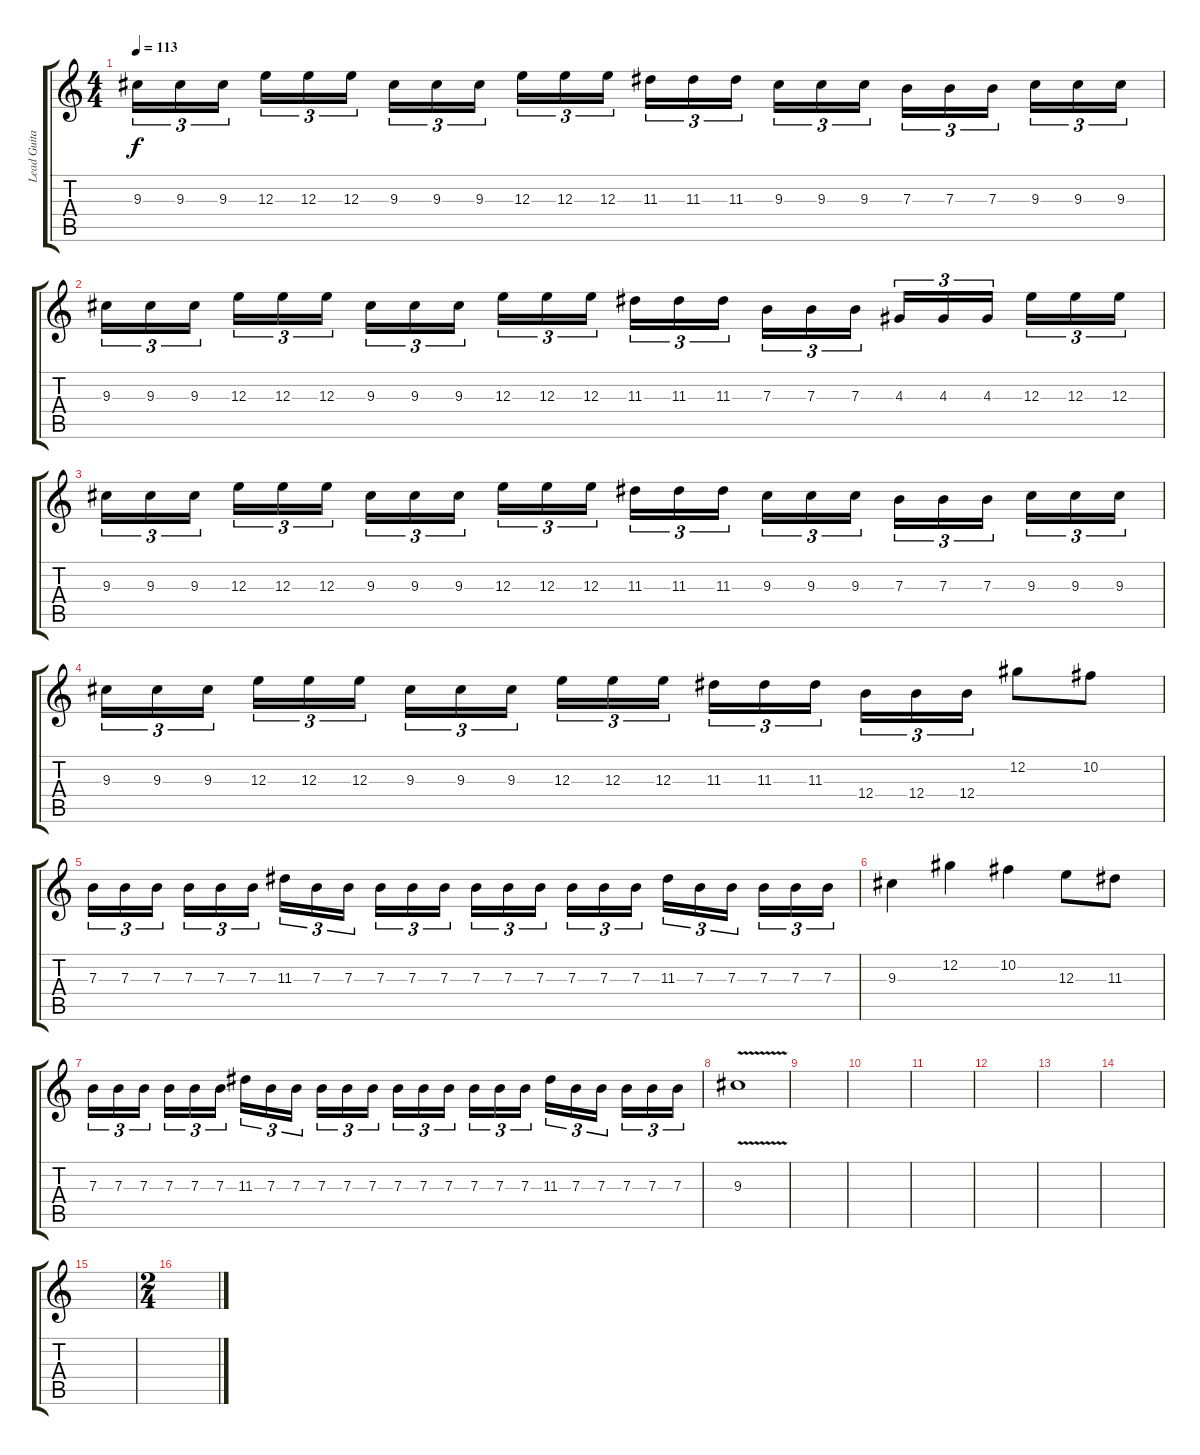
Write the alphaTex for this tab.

\track ("Lead Guitar" "Lead Guita") {instrument overdrivenguitar}
\staff {score tabs}
\tuning (Db4 Ab3 E3 B2 Gb2 Db2) {hide}
\ts (4 4)
\tempo 113
\clef g2
\ks c
9.3.16{tu (3 2) dy f} 9.3.16{tu (3 2)} 9.3.16{tu (3 2) beam splitsecondary} 12.3.16{tu (3 2)} 12.3.16{tu (3 2)} 12.3.16{tu (3 2)} 9.3.16{tu (3 2)} 9.3.16{tu (3 2)} 9.3.16{tu (3 2) beam splitsecondary} 12.3.16{tu (3 2)} 12.3.16{tu (3 2)} 12.3.16{tu (3 2)} 11.3.16{tu (3 2)} 11.3.16{tu (3 2)} 11.3.16{tu (3 2) beam splitsecondary} 9.3.16{tu (3 2)} 9.3.16{tu (3 2)} 9.3.16{tu (3 2)} 7.3.16{tu (3 2)} 7.3.16{tu (3 2)} 7.3.16{tu (3 2) beam splitsecondary} 9.3.16{tu (3 2)} 9.3.16{tu (3 2)} 9.3.16{tu (3 2)} |
9.3.16{tu (3 2)} 9.3.16{tu (3 2)} 9.3.16{tu (3 2) beam splitsecondary} 12.3.16{tu (3 2)} 12.3.16{tu (3 2)} 12.3.16{tu (3 2)} 9.3.16{tu (3 2)} 9.3.16{tu (3 2)} 9.3.16{tu (3 2) beam splitsecondary} 12.3.16{tu (3 2)} 12.3.16{tu (3 2)} 12.3.16{tu (3 2)} 11.3.16{tu (3 2)} 11.3.16{tu (3 2)} 11.3.16{tu (3 2) beam splitsecondary} 7.3.16{tu (3 2)} 7.3.16{tu (3 2)} 7.3.16{tu (3 2)} 4.3.16{tu (3 2)} 4.3.16{tu (3 2)} 4.3.16{tu (3 2) beam splitsecondary} 12.3.16{tu (3 2)} 12.3.16{tu (3 2)} 12.3.16{tu (3 2)} |
9.3.16{tu (3 2)} 9.3.16{tu (3 2)} 9.3.16{tu (3 2) beam splitsecondary} 12.3.16{tu (3 2)} 12.3.16{tu (3 2)} 12.3.16{tu (3 2)} 9.3.16{tu (3 2)} 9.3.16{tu (3 2)} 9.3.16{tu (3 2) beam splitsecondary} 12.3.16{tu (3 2)} 12.3.16{tu (3 2)} 12.3.16{tu (3 2)} 11.3.16{tu (3 2)} 11.3.16{tu (3 2)} 11.3.16{tu (3 2) beam splitsecondary} 9.3.16{tu (3 2)} 9.3.16{tu (3 2)} 9.3.16{tu (3 2)} 7.3.16{tu (3 2)} 7.3.16{tu (3 2)} 7.3.16{tu (3 2) beam splitsecondary} 9.3.16{tu (3 2)} 9.3.16{tu (3 2)} 9.3.16{tu (3 2)} |
9.3.16{tu (3 2)} 9.3.16{tu (3 2)} 9.3.16{tu (3 2) beam splitsecondary} 12.3.16{tu (3 2)} 12.3.16{tu (3 2)} 12.3.16{tu (3 2)} 9.3.16{tu (3 2)} 9.3.16{tu (3 2)} 9.3.16{tu (3 2) beam splitsecondary} 12.3.16{tu (3 2)} 12.3.16{tu (3 2)} 12.3.16{tu (3 2)} 11.3.16{tu (3 2)} 11.3.16{tu (3 2)} 11.3.16{tu (3 2) beam splitsecondary} 12.4.16{tu (3 2)} 12.4.16{tu (3 2)} 12.4.16{tu (3 2)} 12.2.8 10.2.8 |
7.3.16{tu (3 2)} 7.3.16{tu (3 2)} 7.3.16{tu (3 2) beam splitsecondary} 7.3.16{tu (3 2)} 7.3.16{tu (3 2)} 7.3.16{tu (3 2)} 11.3.16{tu (3 2)} 7.3.16{tu (3 2)} 7.3.16{tu (3 2) beam splitsecondary} 7.3.16{tu (3 2)} 7.3.16{tu (3 2)} 7.3.16{tu (3 2)} 7.3.16{tu (3 2)} 7.3.16{tu (3 2)} 7.3.16{tu (3 2) beam splitsecondary} 7.3.16{tu (3 2)} 7.3.16{tu (3 2)} 7.3.16{tu (3 2)} 11.3.16{tu (3 2)} 7.3.16{tu (3 2)} 7.3.16{tu (3 2) beam splitsecondary} 7.3.16{tu (3 2)} 7.3.16{tu (3 2)} 7.3.16{tu (3 2)} |
9.3.4 12.2.4 10.2.4 12.3.8 11.3.8 |
7.3.16{tu (3 2)} 7.3.16{tu (3 2)} 7.3.16{tu (3 2) beam splitsecondary} 7.3.16{tu (3 2)} 7.3.16{tu (3 2)} 7.3.16{tu (3 2)} 11.3.16{tu (3 2)} 7.3.16{tu (3 2)} 7.3.16{tu (3 2) beam splitsecondary} 7.3.16{tu (3 2)} 7.3.16{tu (3 2)} 7.3.16{tu (3 2)} 7.3.16{tu (3 2)} 7.3.16{tu (3 2)} 7.3.16{tu (3 2) beam splitsecondary} 7.3.16{tu (3 2)} 7.3.16{tu (3 2)} 7.3.16{tu (3 2)} 11.3.16{tu (3 2)} 7.3.16{tu (3 2)} 7.3.16{tu (3 2) beam splitsecondary} 7.3.16{tu (3 2)} 7.3.16{tu (3 2)} 7.3.16{tu (3 2)} |
9.3{v}.1 |
|
|
|
|
|
|
|
\ts (2 4)
